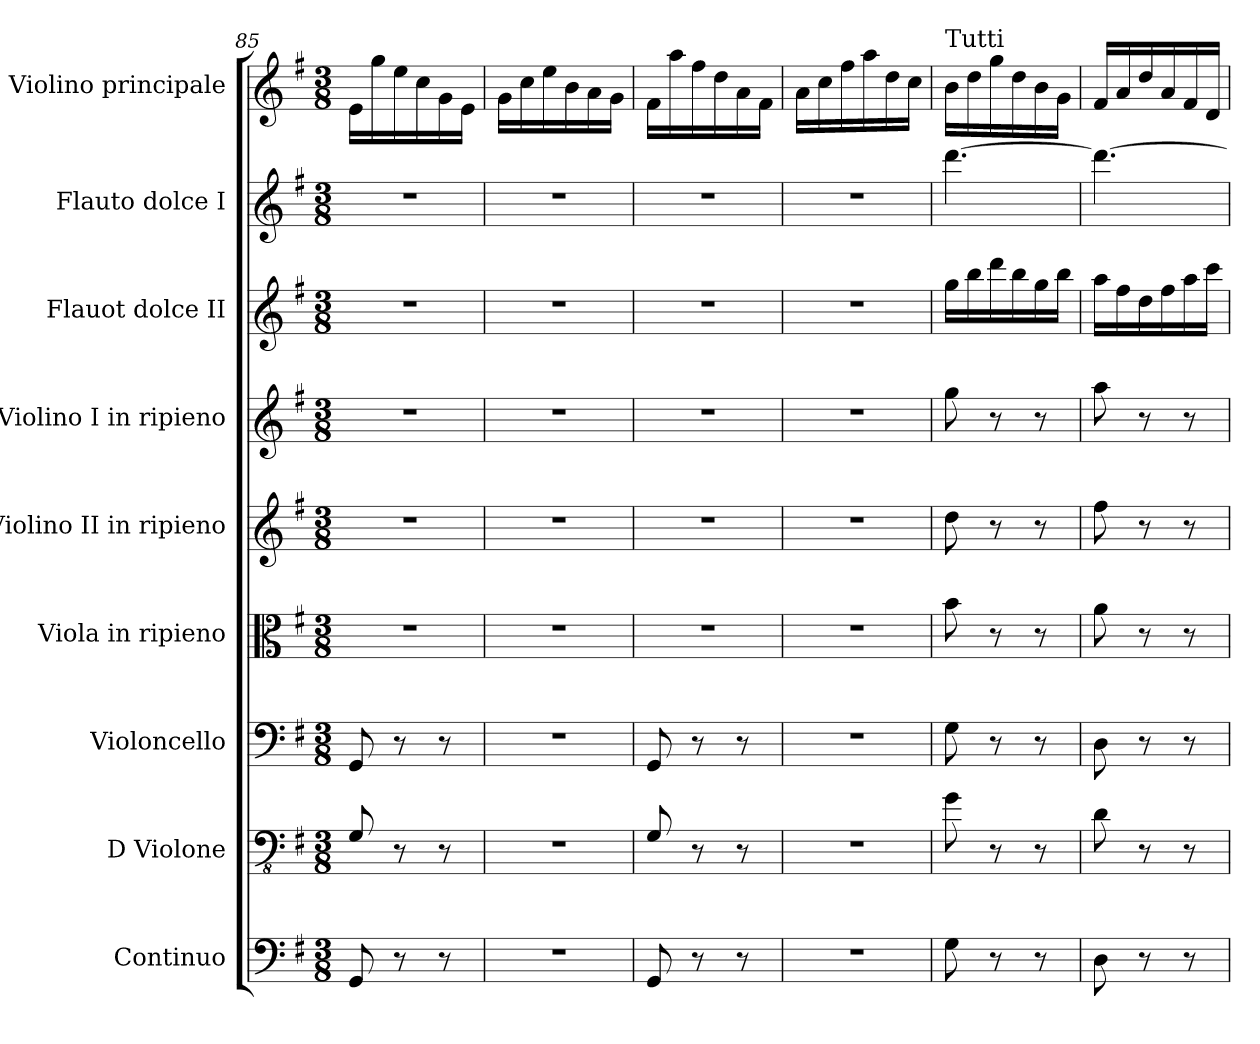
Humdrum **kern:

**kern	**kern	**kern	**kern	**kern	**kern	**kern	**kern	**kern
*part9	*part8	*part7	*part6	*part5	*part4	*part3	*part2	*part1
*staff9	*staff8	*staff7	*staff6	*staff5	*staff4	*staff3	*staff2	*staff1
*I"Continuo	*I"D Violone	*I"Violoncello	*I"Viola in ripieno	*I"Violino II in ripieno	*I"Violino I in ripieno	*I"Flauot dolce II	*I"Flauto dolce I	*I"Violino principale
*I'Cont.	*I'D Vne.	*I'Vc.	*I'Vla.	*I'Vln. II	*I'Vln. I	*I'Fl. II	*I'Fl. I	*I'Vln. p.
*clefF4	*clefFv4	*clefF4	*clefC3	*clefG2	*clefG2	*clefG2	*clefG2	*clefG2
*	*ITrd7c12	*	*	*	*	*	*	*
*k[f#]	*k[f#]	*k[f#]	*k[f#]	*k[f#]	*k[f#]	*k[f#]	*k[f#]	*k[f#]
*M3/8	*M3/8	*M3/8	*M3/8	*M3/8	*M3/8	*M3/8	*M3/8	*M3/8
=85	=85	=85	=85	=85	=85	=85	=85	=85
8GG/	8GGG/	8GG/	4.r	4.r	4.r	4.r	4.r	16e\LL
.	.	.	.	.	.	.	.	16gg\
8r	8r	8r	.	.	.	.	.	16ee\
.	.	.	.	.	.	.	.	16cc\
8r	8r	8r	.	.	.	.	.	16g\
.	.	.	.	.	.	.	.	16e\JJ
!!LO:PB:g=z
=86	=86	=86	=86	=86	=86	=86	=86	=86
4.r	4.r	4.r	4.r	4.r	4.r	4.r	4.r	16g\LL
.	.	.	.	.	.	.	.	16cc\
.	.	.	.	.	.	.	.	16ee\
.	.	.	.	.	.	.	.	16b\
.	.	.	.	.	.	.	.	16a\
.	.	.	.	.	.	.	.	16g\JJ
=87	=87	=87	=87	=87	=87	=87	=87	=87
8GG/	8GGG/	8GG/	4.r	4.r	4.r	4.r	4.r	16f#\LL
.	.	.	.	.	.	.	.	16aa\
8r	8r	8r	.	.	.	.	.	16ff#\
.	.	.	.	.	.	.	.	16dd\
8r	8r	8r	.	.	.	.	.	16a\
.	.	.	.	.	.	.	.	16f#\JJ
=88	=88	=88	=88	=88	=88	=88	=88	=88
4.r	4.r	4.r	4.r	4.r	4.r	4.r	4.r	16a\LL
.	.	.	.	.	.	.	.	16cc\
.	.	.	.	.	.	.	.	16ff#\
.	.	.	.	.	.	.	.	16aa\
.	.	.	.	.	.	.	.	16dd\
.	.	.	.	.	.	.	.	16cc\JJ
=89	=89	=89	=89	=89	=89	=89	=89	=89
!	!	!	!	!	!	!	!	!LO:TX:a:t=Tutti
8G\	8GG\	8G\	8b\	8dd\	8gg\	16gg\LL	[4.ddd\	16b\LL
.	.	.	.	.	.	16bb\	.	16dd\
8r	8r	8r	8r	8r	8r	16ddd\	.	16gg\
.	.	.	.	.	.	16bb\	.	16dd\
8r	8r	8r	8r	8r	8r	16gg\	.	16b\
.	.	.	.	.	.	16bb\JJ	.	16g\JJ
=90	=90	=90	=90	=90	=90	=90	=90	=90
8D\	8DD\	8D\	8a\	8ff#\	8aa\	16aa\LL	4.ddd\_	16f#/LL
.	.	.	.	.	.	16ff#\	.	16a/
8r	8r	8r	8r	8r	8r	16dd\	.	16dd/
.	.	.	.	.	.	16ff#\	.	16a/
8r	8r	8r	8r	8r	8r	16aa\	.	16f#/
.	.	.	.	.	.	16ccc\JJ	.	16d/JJ
=	=	=	=	=	=	=	=	=
*-	*-	*-	*-	*-	*-	*-	*-	*-
